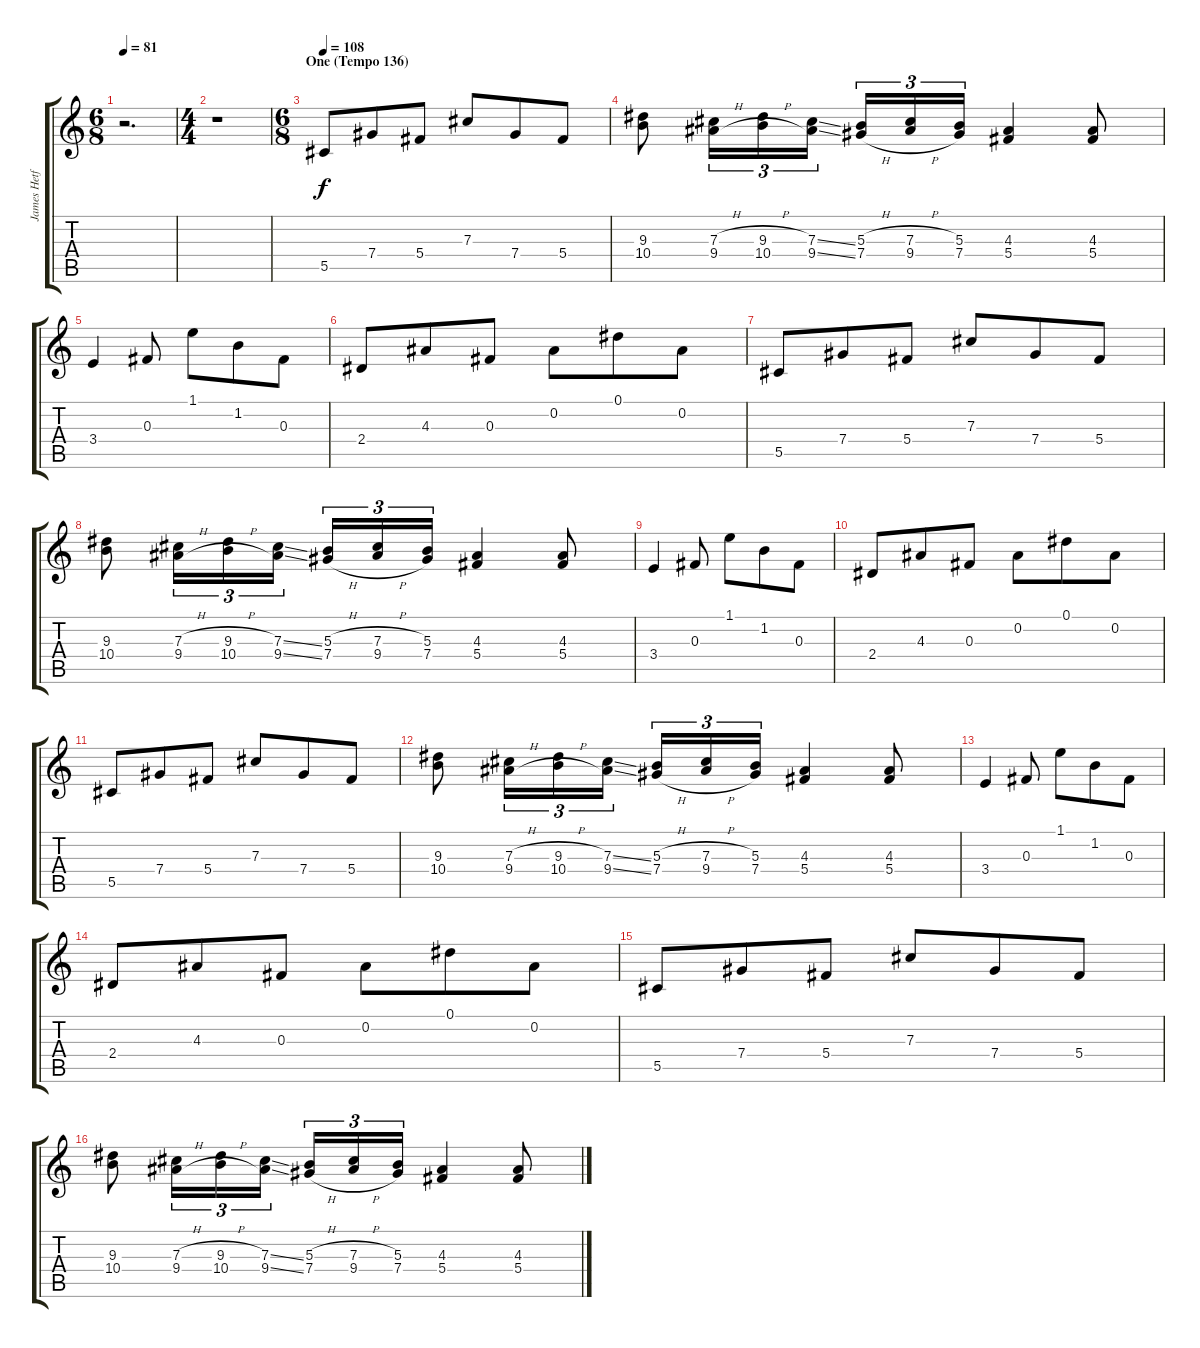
\track ("James Hetfield (Clean Guitar)" "James Hetf") {instrument electricguitarclean}
\staff {score tabs}
\tuning (Eb4 Bb3 Gb3 Db3 Ab2 Eb2) {hide}
\ts (6 8)
\tempo 81
\clef g2
\ks c
r.2{d dy f} |
\ts (4 4)
r.1 |
\ts (6 8)
\section ("" "One (Tempo 136)")
\tempo 108
5.5.8 7.4.8 5.4.8 7.3.8 7.4.8 5.4.8 |
(9.3 10.4).8 (7.3{h} 9.4{h}).16{tu (3 2)} (9.3{h} 10.4{h}).16{tu (3 2)} (7.3{ss} 9.4{ss}).16{tu (3 2)} (5.3{h} 7.4{h}).16{tu (3 2)} (7.3{h} 9.4{h}).16{tu (3 2)} (5.3 7.4).16{tu (3 2)} (4.3 5.4).4 (4.3 5.4).8 |
3.4.4 0.3.8 1.1.8 1.2.8 0.3.8 |
2.4.8 4.3.8 0.3.8 0.2.8 0.1.8 0.2.8 |
5.5.8 7.4.8 5.4.8 7.3.8 7.4.8 5.4.8 |
(9.3 10.4).8 (7.3{h} 9.4{h}).16{tu (3 2)} (9.3{h} 10.4{h}).16{tu (3 2)} (7.3{ss} 9.4{ss}).16{tu (3 2)} (5.3{h} 7.4{h}).16{tu (3 2)} (7.3{h} 9.4{h}).16{tu (3 2)} (5.3 7.4).16{tu (3 2)} (4.3 5.4).4 (4.3 5.4).8 |
3.4.4 0.3.8 1.1.8 1.2.8 0.3.8 |
2.4.8 4.3.8 0.3.8 0.2.8 0.1.8 0.2.8 |
5.5.8 7.4.8 5.4.8 7.3.8 7.4.8 5.4.8 |
(9.3 10.4).8 (7.3{h} 9.4{h}).16{tu (3 2)} (9.3{h} 10.4{h}).16{tu (3 2)} (7.3{ss} 9.4{ss}).16{tu (3 2)} (5.3{h} 7.4{h}).16{tu (3 2)} (7.3{h} 9.4{h}).16{tu (3 2)} (5.3 7.4).16{tu (3 2)} (4.3 5.4).4 (4.3 5.4).8 |
3.4.4 0.3.8 1.1.8 1.2.8 0.3.8 |
2.4.8 4.3.8 0.3.8 0.2.8 0.1.8 0.2.8 |
5.5.8 7.4.8 5.4.8 7.3.8 7.4.8 5.4.8 |
(9.3 10.4).8 (7.3{h} 9.4{h}).16{tu (3 2)} (9.3{h} 10.4{h}).16{tu (3 2)} (7.3{ss} 9.4{ss}).16{tu (3 2)} (5.3{h} 7.4{h}).16{tu (3 2)} (7.3{h} 9.4{h}).16{tu (3 2)} (5.3 7.4).16{tu (3 2)} (4.3 5.4).4 (4.3 5.4).8
